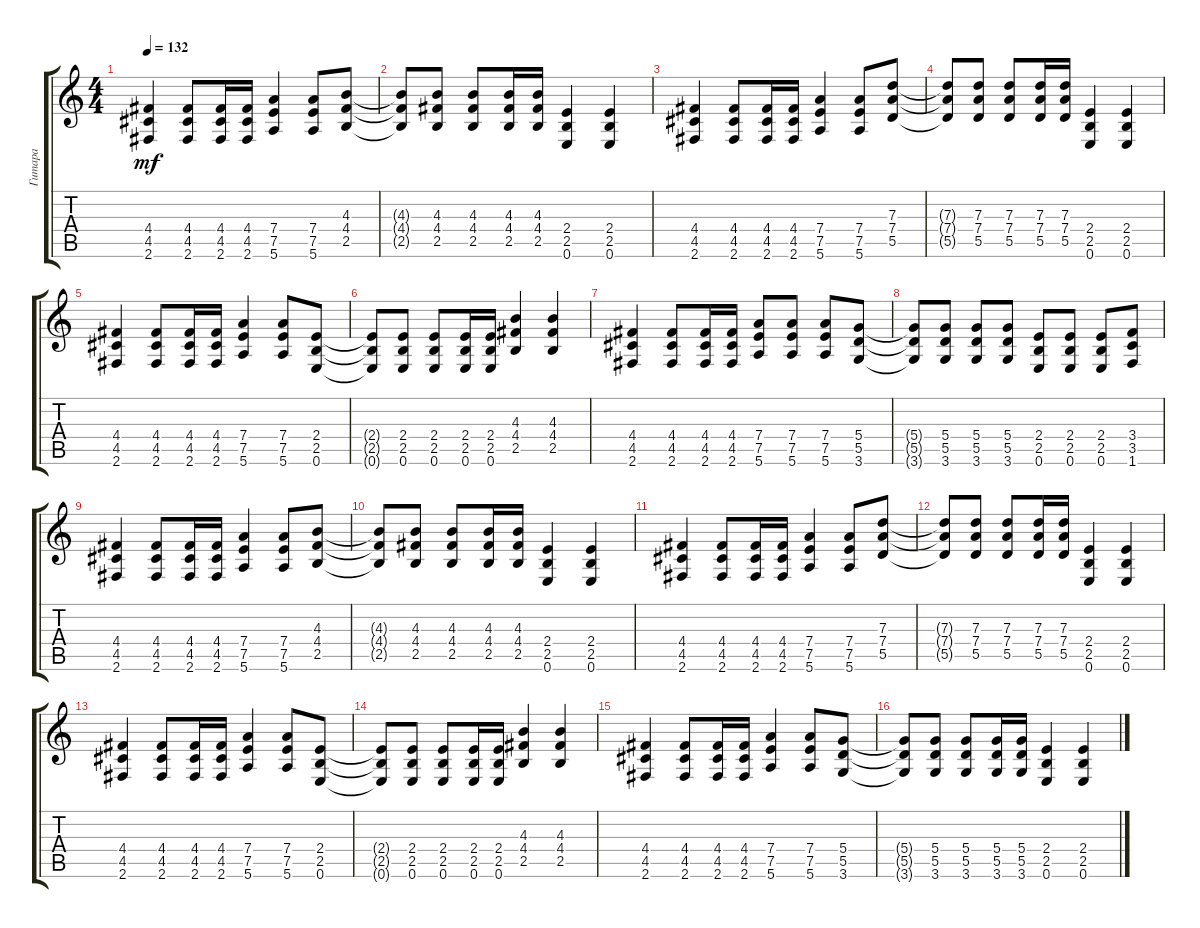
\track ("Гитара" "Гитара") {instrument distortionguitar}
\staff {score tabs}
\tuning (E4 B3 G3 D3 A2 E2) {hide}
\ts (4 4)
\tempo 132
\clef g2
\ks c
(4.4 4.5 2.6).4{dy mf} (4.4 4.5 2.6).8 (4.4 4.5 2.6).16 (4.4 4.5 2.6).16 (7.4 7.5 5.6).4 (7.4 7.5 5.6).8 (4.3 4.4 2.5).8 |
(4.3{t} 4.4{t} 2.5{t}).8 (4.3 4.4 2.5).8 (4.3 4.4 2.5).8 (4.3 4.4 2.5).16 (4.3 4.4 2.5).16 (2.4 2.5 0.6).4 (2.4 2.5 0.6).4 |
(4.4 4.5 2.6).4 (4.4 4.5 2.6).8 (4.4 4.5 2.6).16 (4.4 4.5 2.6).16 (7.4 7.5 5.6).4 (7.4 7.5 5.6).8 (7.3 7.4 5.5).8 |
(7.3{t} 7.4{t} 5.5{t}).8 (7.3 7.4 5.5).8 (7.3 7.4 5.5).8 (7.3 7.4 5.5).16 (7.3 7.4 5.5).16 (2.4 2.5 0.6).4 (2.4 2.5 0.6).4 |
(4.4 4.5 2.6).4 (4.4 4.5 2.6).8 (4.4 4.5 2.6).16 (4.4 4.5 2.6).16 (7.4 7.5 5.6).4 (7.4 7.5 5.6).8 (2.4 2.5 0.6).8 |
(2.4{t} 2.5{t} 0.6{t}).8 (2.4 2.5 0.6).8 (2.4 2.5 0.6).8 (2.4 2.5 0.6).16 (2.4 2.5 0.6).16 (4.3 4.4 2.5).4 (4.3 4.4 2.5).4 |
(4.4 4.5 2.6).4 (4.4 4.5 2.6).8 (4.4 4.5 2.6).16 (4.4 4.5 2.6).16 (7.4 7.5 5.6).8 (7.4 7.5 5.6).8 (7.4 7.5 5.6).8 (5.4 5.5 3.6).8 |
(5.4{t} 5.5{t} 3.6{t}).8 (5.4 5.5 3.6).8 (5.4 5.5 3.6).8 (5.4 5.5 3.6).8 (2.4 2.5 0.6).8 (2.4 2.5 0.6).8 (2.4 2.5 0.6).8 (3.4 3.5 1.6).8 |
(4.4 4.5 2.6).4 (4.4 4.5 2.6).8 (4.4 4.5 2.6).16 (4.4 4.5 2.6).16 (7.4 7.5 5.6).4 (7.4 7.5 5.6).8 (4.3 4.4 2.5).8 |
(4.3{t} 4.4{t} 2.5{t}).8 (4.3 4.4 2.5).8 (4.3 4.4 2.5).8 (4.3 4.4 2.5).16 (4.3 4.4 2.5).16 (2.4 2.5 0.6).4 (2.4 2.5 0.6).4 |
(4.4 4.5 2.6).4 (4.4 4.5 2.6).8 (4.4 4.5 2.6).16 (4.4 4.5 2.6).16 (7.4 7.5 5.6).4 (7.4 7.5 5.6).8 (7.3 7.4 5.5).8 |
(7.3{t} 7.4{t} 5.5{t}).8 (7.3 7.4 5.5).8 (7.3 7.4 5.5).8 (7.3 7.4 5.5).16 (7.3 7.4 5.5).16 (2.4 2.5 0.6).4 (2.4 2.5 0.6).4 |
(4.4 4.5 2.6).4 (4.4 4.5 2.6).8 (4.4 4.5 2.6).16 (4.4 4.5 2.6).16 (7.4 7.5 5.6).4 (7.4 7.5 5.6).8 (2.4 2.5 0.6).8 |
(2.4{t} 2.5{t} 0.6{t}).8 (2.4 2.5 0.6).8 (2.4 2.5 0.6).8 (2.4 2.5 0.6).16 (2.4 2.5 0.6).16 (4.3 4.4 2.5).4 (4.3 4.4 2.5).4 |
(4.4 4.5 2.6).4 (4.4 4.5 2.6).8 (4.4 4.5 2.6).16 (4.4 4.5 2.6).16 (7.4 7.5 5.6).4 (7.4 7.5 5.6).8 (5.4 5.5 3.6).8 |
(5.4{t} 5.5{t} 3.6{t}).8 (5.4 5.5 3.6).8 (5.4 5.5 3.6).8 (5.4 5.5 3.6).16 (5.4 5.5 3.6).16 (2.4 2.5 0.6).4 (2.4 2.5 0.6).4
